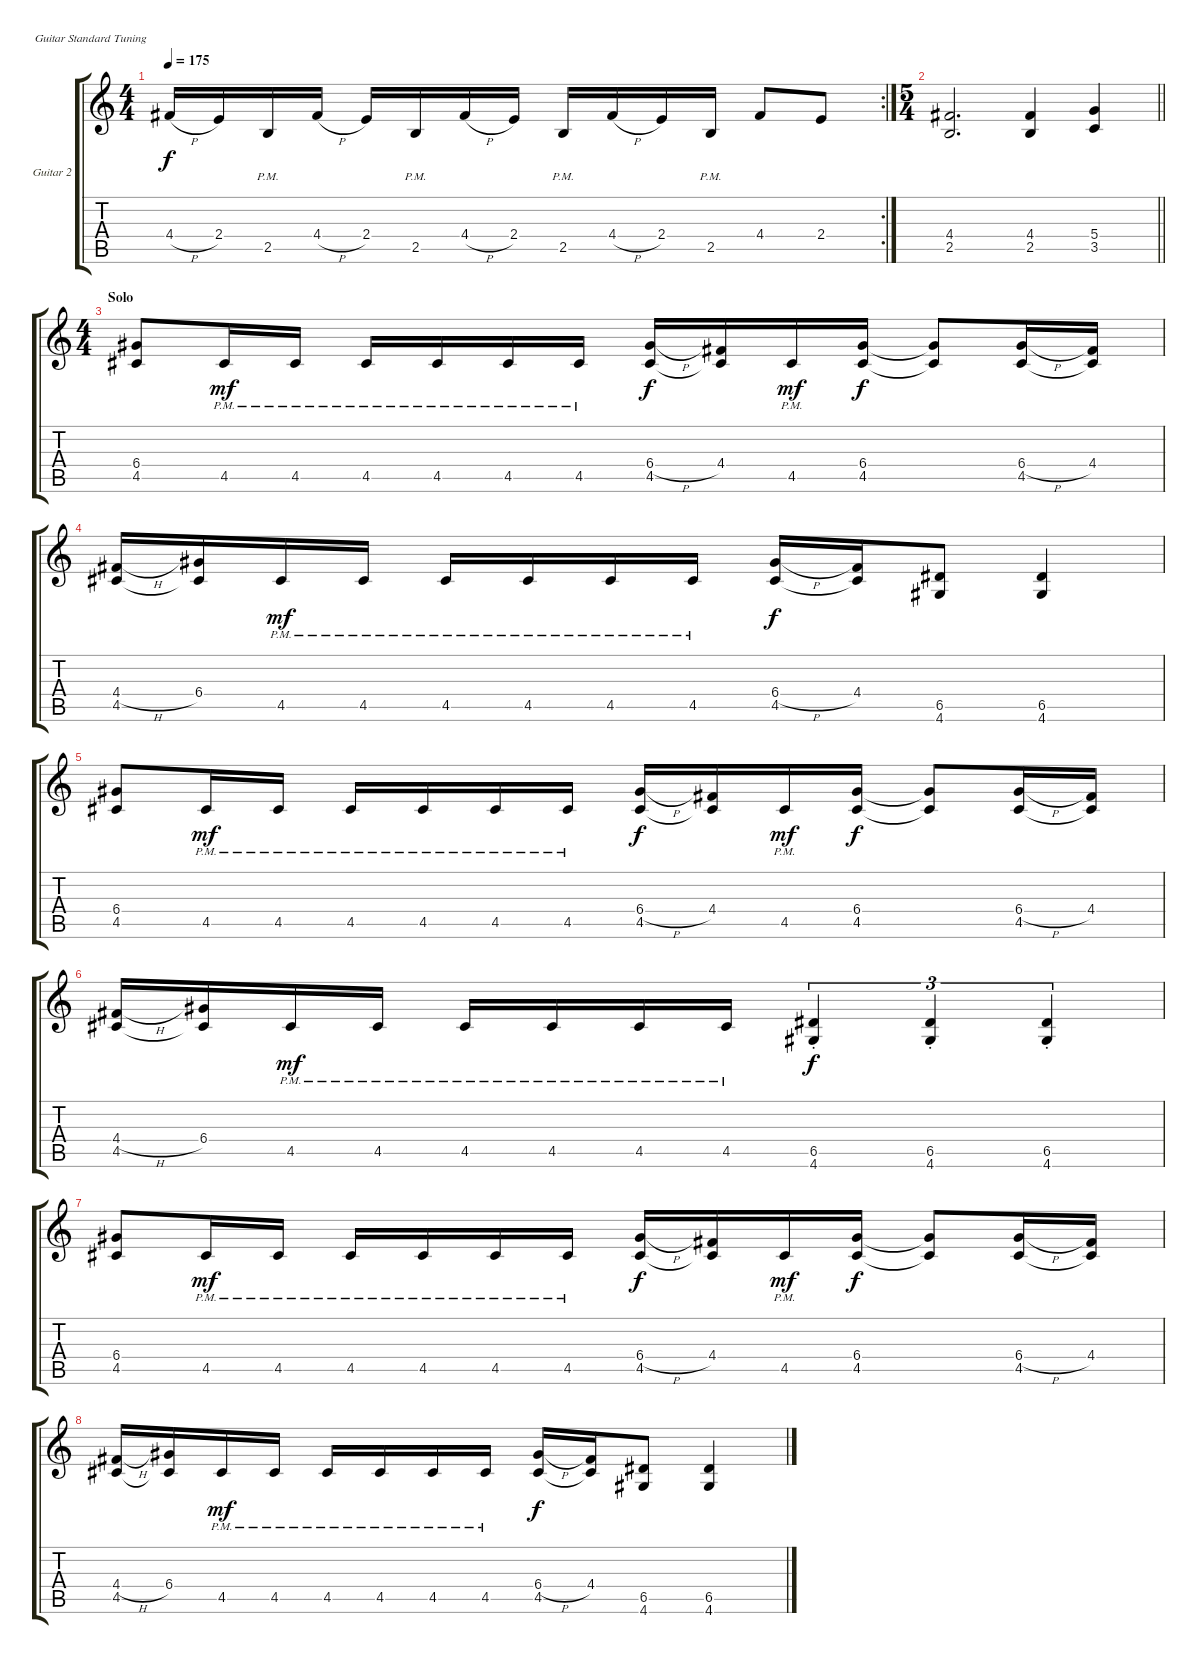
\bracketExtendMode groupsimilarinstruments
\firstSystemTrackNameOrientation horizontal
\otherSystemsTrackNameOrientation horizontal
\track ("Guitar 2" "Guitar 2") {instrument overdrivenguitar}
\staff {score tabs}
\tuning (E4 B3 G3 D3 A2 E2)
\rc 2
\ts (4 4)
\tempo 175
\clef g2
\ks c
4.4{h}.16{dy f} 2.4.16 2.5{pm}.16 4.4{h}.16 2.4.16 2.5{pm}.16 4.4{h}.16 2.4.16 2.5{pm}.16 4.4{h}.16 2.4.16 2.5{pm}.16 4.4.8 2.4.8 |
\ts (5 4)
\beaming (8 6 4)
\barLineRight lightlight
(4.4 2.5).2{d} (4.4 2.5).4 (5.4 3.5).4 |
\ts (4 4)
\beaming (8 2 2 2 2)
\section ("" "Solo")
(6.4 4.5).8 4.5{pm}.16{dy mf} 4.5{pm}.16 4.5{pm}.16 4.5{pm}.16 4.5{pm}.16 4.5{pm}.16 (6.4{h} 4.5).16{dy f} (4.4 4.5{t}).16 4.5{pm}.16{dy mf} (6.4 4.5).16{dy f} (6.4{t} 4.5{t}).8 (6.4{h} 4.5).16 (4.4 4.5{t}).16 |
(4.4{h} 4.5).16 (6.4 4.5{t}).16 4.5{pm}.16{dy mf} 4.5{pm}.16 4.5{pm}.16 4.5{pm}.16 4.5{pm}.16 4.5{pm}.16 (6.4{h} 4.5).16{dy f} (4.4 4.5{t}).16 (6.5 4.6).8 (6.5 4.6).4 |
(6.4 4.5).8 4.5{pm}.16{dy mf} 4.5{pm}.16 4.5{pm}.16 4.5{pm}.16 4.5{pm}.16 4.5{pm}.16 (6.4{h} 4.5).16{dy f} (4.4 4.5{t}).16 4.5{pm}.16{dy mf} (6.4 4.5).16{dy f} (6.4{t} 4.5{t}).8 (6.4{h} 4.5).16 (4.4 4.5{t}).16 |
(4.4{h} 4.5).16 (6.4 4.5{t}).16 4.5{pm}.16{dy mf} 4.5{pm}.16 4.5{pm}.16 4.5{pm}.16 4.5{pm}.16 4.5{pm}.16 (6.5{st} 4.6{st}).4{tu (3 2) dy f} (6.5{st} 4.6{st}).4{tu (3 2)} (6.5{st} 4.6{st}).4{tu (3 2)} |
(6.4 4.5).8 4.5{pm}.16{dy mf} 4.5{pm}.16 4.5{pm}.16 4.5{pm}.16 4.5{pm}.16 4.5{pm}.16 (6.4{h} 4.5).16{dy f} (4.4 4.5{t}).16 4.5{pm}.16{dy mf} (6.4 4.5).16{dy f} (6.4{t} 4.5{t}).8 (6.4{h} 4.5).16 (4.4 4.5{t}).16 |
(4.4{h} 4.5).16 (6.4 4.5{t}).16 4.5{pm}.16{dy mf} 4.5{pm}.16 4.5{pm}.16 4.5{pm}.16 4.5{pm}.16 4.5{pm}.16 (6.4{h} 4.5).16{dy f} (4.4 4.5{t}).16 (6.5 4.6).8 (6.5 4.6).4
